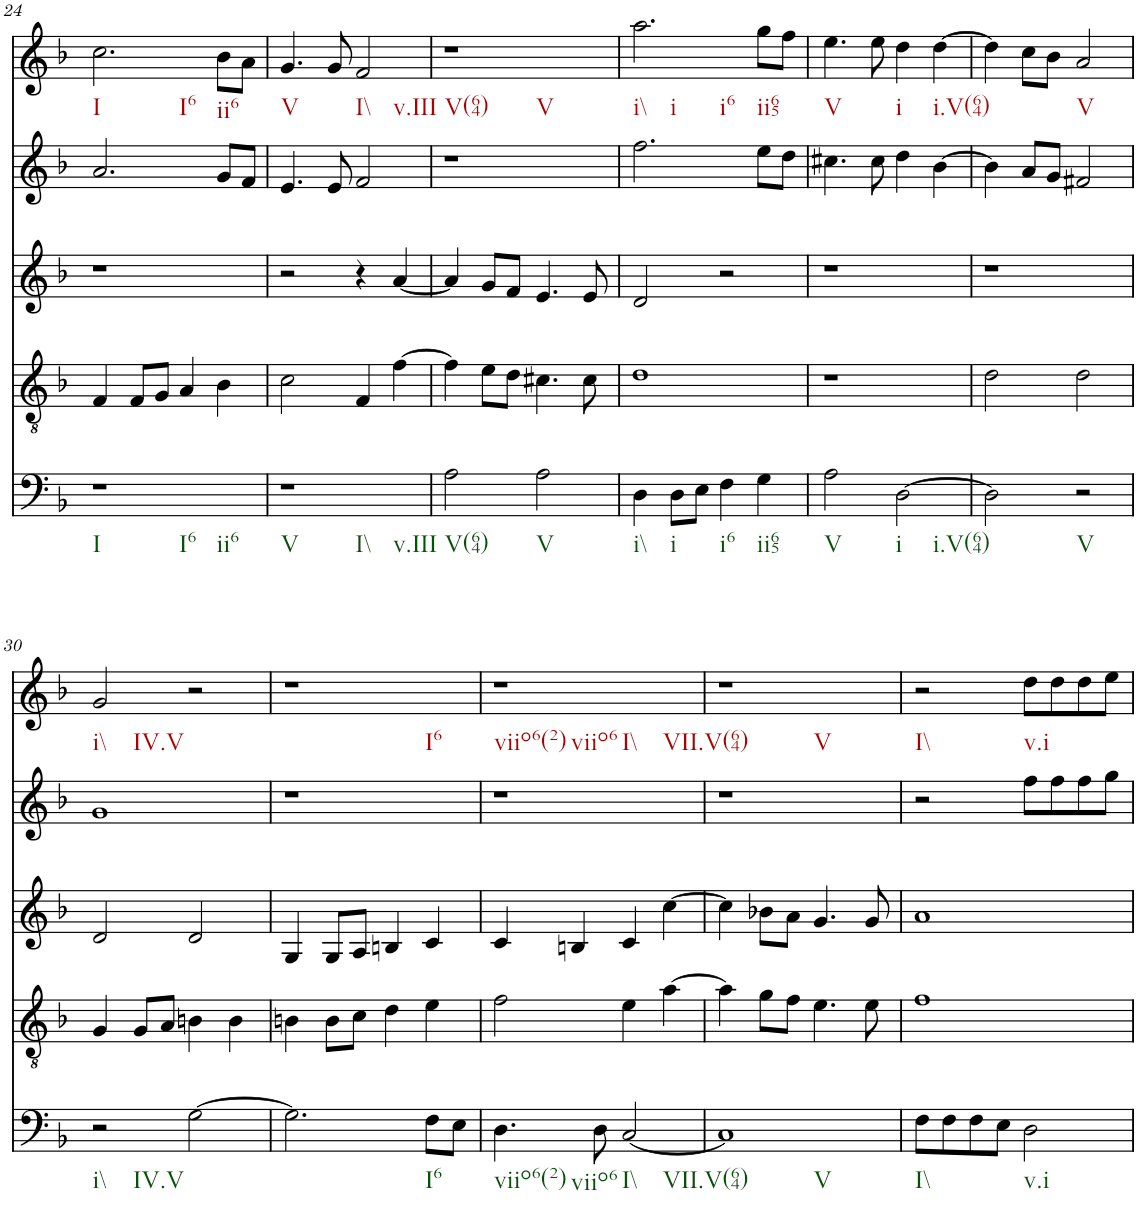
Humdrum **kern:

**kern	**kern	**kern	**kern	**kern
*part5	*part4	*part3	*part2	*part1
*staff5	*staff4	*staff3	*staff2	*staff1
*I"vox	*I"vox	*I"vox	*I"vox	*I"vox
!!LO:PB:g=z
*clefF4	*clefGv2	*clefG2	*clefG2	*clefG2
*k[b-]	*k[b-]	*k[b-]	*k[b-]	*k[b-]
*M4/4	*M4/4	*M4/4	*M4/4	*M4/4
=24	=24	=24	=24	=24
1r	4F/	1r	2.a/	2.cc\
.	8F/L	.	.	.
.	8G/J	.	.	.
.	4A/	.	.	.
.	4B-\	.	8g/L	8b-\L
.	.	.	8f/J	8a\J
=25	=25	=25	=25	=25
1r	2c\	2r	4.e/	4.g/
.	.	.	8e/	8g/
.	4F/	4r	2f/	2f/
.	[4f\	[4a/	.	.
=26	=26	=26	=26	=26
2A\	4f\]	4a/]	1r	1r
.	8e\L	8g/L	.	.
.	8d\J	8f/J	.	.
2A\	4.c#X\	4.e/	.	.
.	8c#\	8e/	.	.
=27	=27	=27	=27	=27
4D\	1d	2d/	2.ff\	2.aa\
8D\L	.	.	.	.
8E\J	.	.	.	.
4F\	.	2r	.	.
4G\	.	.	8ee\L	8gg\L
.	.	.	8dd\J	8ff\J
=28	=28	=28	=28	=28
2A\	1r	1r	4.cc#X\	4.ee\
.	.	.	8cc#\	8ee\
[2D\	.	.	4dd\	4dd\
.	.	.	[4b-\	[4dd\
=29	=29	=29	=29	=29
2D\]	2d\	1r	4b-\]	4dd\]
.	.	.	8a/L	8cc\L
.	.	.	8g/J	8b-\J
2r	2d\	.	2f#X/	2a/
!!LO:LB:g=z
=30	=30	=30	=30	=30
2r	4G/	2d/	1g	2g/
.	8G/L	.	.	.
.	8A/J	.	.	.
[2G\	4Bn\	2d/	.	2r
.	4B\	.	.	.
=31	=31	=31	=31	=31
2.G\]	4Bn\	4G/	1r	1r
.	8B\L	8G/L	.	.
.	8c\J	8A/J	.	.
.	4d\	4Bn/	.	.
8F\L	4e\	4c/	.	.
8E\J	.	.	.	.
=32	=32	=32	=32	=32
4.D\	2f\	4c/	1r	1r
.	.	4Bn/	.	.
8D\	.	.	.	.
[2C/	4e\	4c/	.	.
.	[4a\	[4cc\	.	.
=33	=33	=33	=33	=33
1C]	4a\]	4cc\]	1r	1r
.	8g\L	8b-X\L	.	.
.	8f\J	8a\J	.	.
.	4.e\	4.g/	.	.
.	8e\	8g/	.	.
=34	=34	=34	=34	=34
8F\L	1f	1a	2r	2r
8F\	.	.	.	.
8F\	.	.	.	.
8E\J	.	.	.	.
2D\	.	.	8ff\L	8dd\L
.	.	.	8ff\	8dd\
.	.	.	8ff\	8dd\
.	.	.	8gg\J	8ee\J
=	=	=	=	=
*-	*-	*-	*-	*-
